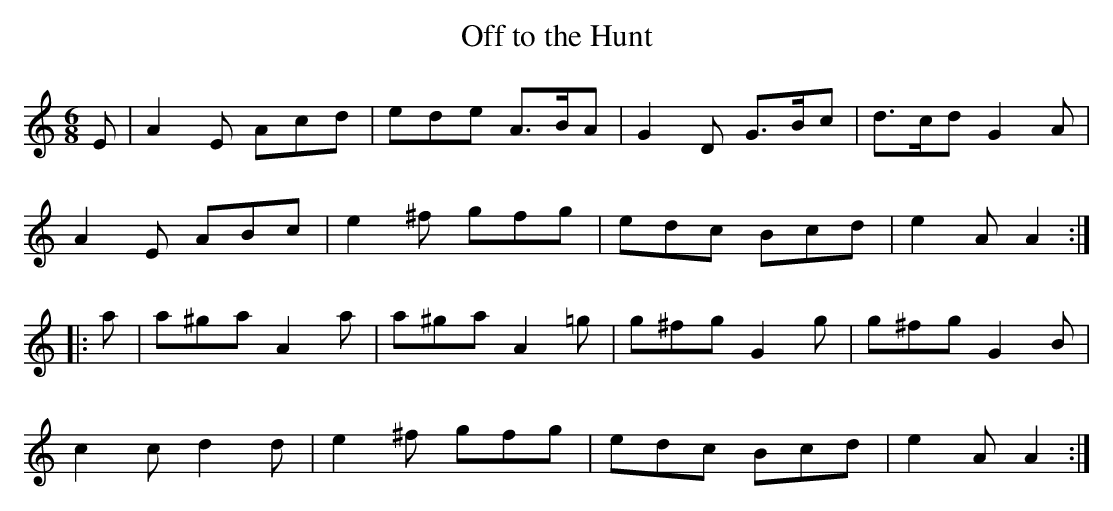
X:1
T:Off to the Hunt
M:6/8
L:1/8
K:Amin
E | A2E Acd | ede A>BA | G2D G>Bc | d>cd G2A |
A2E ABc | e2^f gfg | edc Bcd | e2A A2 :|
|: a | a^ga A2a | a^ga A2=g | g^fg G2g | g^fg G2B |
c2c d2d | e2^f gfg | edc Bcd | e2A A2 :|]
